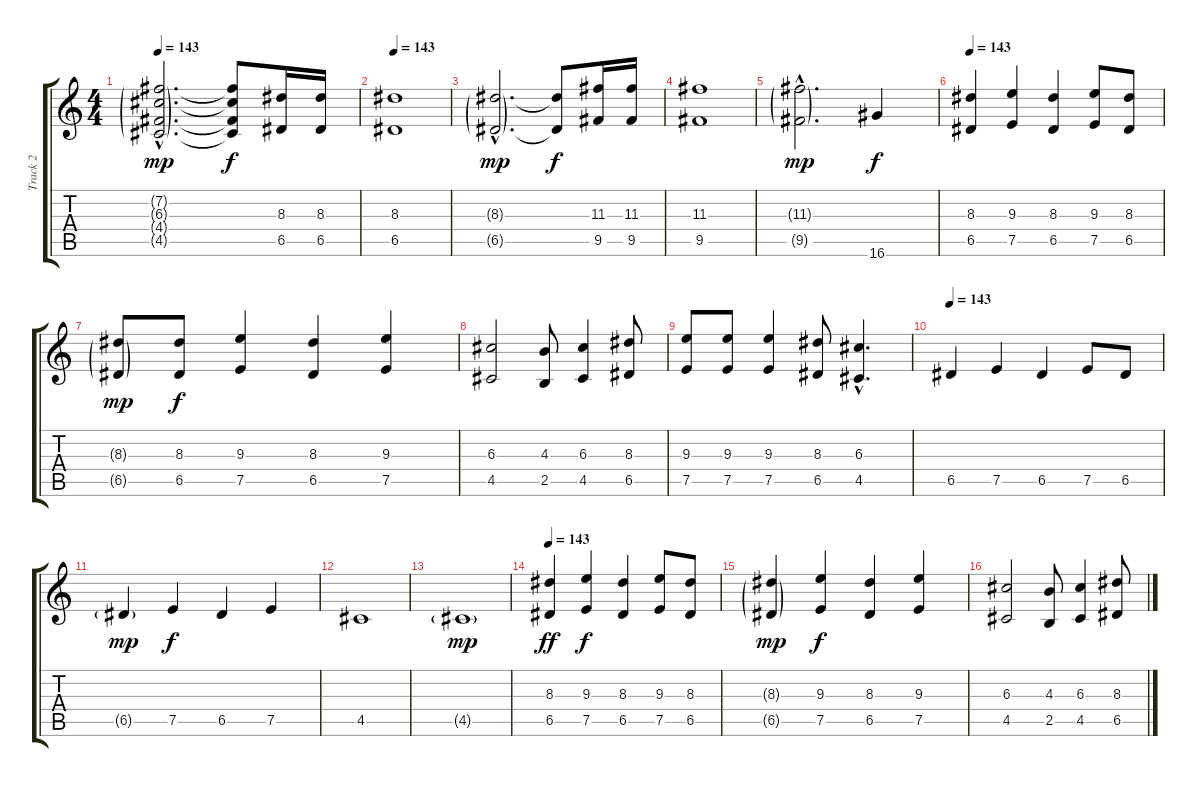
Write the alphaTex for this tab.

\track ("Track 2" "Track 2") {instrument overdrivenguitar}
\staff {score tabs}
\tuning (E4 B3 G3 D3 A2 E2) {hide}
\ts (4 4)
\tempo 143
\clef g2
\ks c
(7.2{g hac} 6.3{g hac} 4.4{g hac} 4.5{g hac}).2{d dy mp} (7.2{t} 6.3{t} 4.4{t} 4.5{t}).8{dy f} (8.3 6.5).16 (8.3 6.5).16 |
\tempo 143
(8.3 6.5).1 |
(8.3{g hac} 6.5{g hac}).2{d dy mp} (8.3{t} 6.5{t}).8{dy f} (11.3 9.5).16 (11.3 9.5).16 |
(11.3 9.5).1 |
(11.3{g hac} 9.5{g hac}).2{d dy mp} 16.6.4{dy f} |
\tempo 143
(8.3 6.5).4 (9.3 7.5).4 (8.3 6.5).4 (9.3 7.5).8 (8.3 6.5).8 |
(8.3{g} 6.5{g}).8{dy mp} (8.3 6.5).8{dy f} (9.3 7.5).4 (8.3 6.5).4 (9.3 7.5).4 |
(6.3 4.5).2 (4.3 2.5).8 (6.3 4.5).4 (8.3 6.5).8 |
(9.3 7.5).8 (9.3 7.5).8 (9.3 7.5).4 (8.3 6.5).8 (6.3{hac} 4.5{hac}).4{d} |
\tempo 143
6.5.4 7.5.4 6.5.4 7.5.8 6.5.8 |
6.5{g}.4{dy mp} 7.5.4{dy f} 6.5.4 7.5.4 |
4.5.1 |
4.5{g}.1{dy mp} |
\tempo 143
(8.3 6.5).4{dy ff} (9.3 7.5).4{dy f} (8.3 6.5).4 (9.3 7.5).8 (8.3 6.5).8 |
(8.3{g} 6.5{g}).4{dy mp} (9.3 7.5).4{dy f} (8.3 6.5).4 (9.3 7.5).4 |
(6.3 4.5).2 (4.3 2.5).8 (6.3 4.5).4 (8.3 6.5).8
